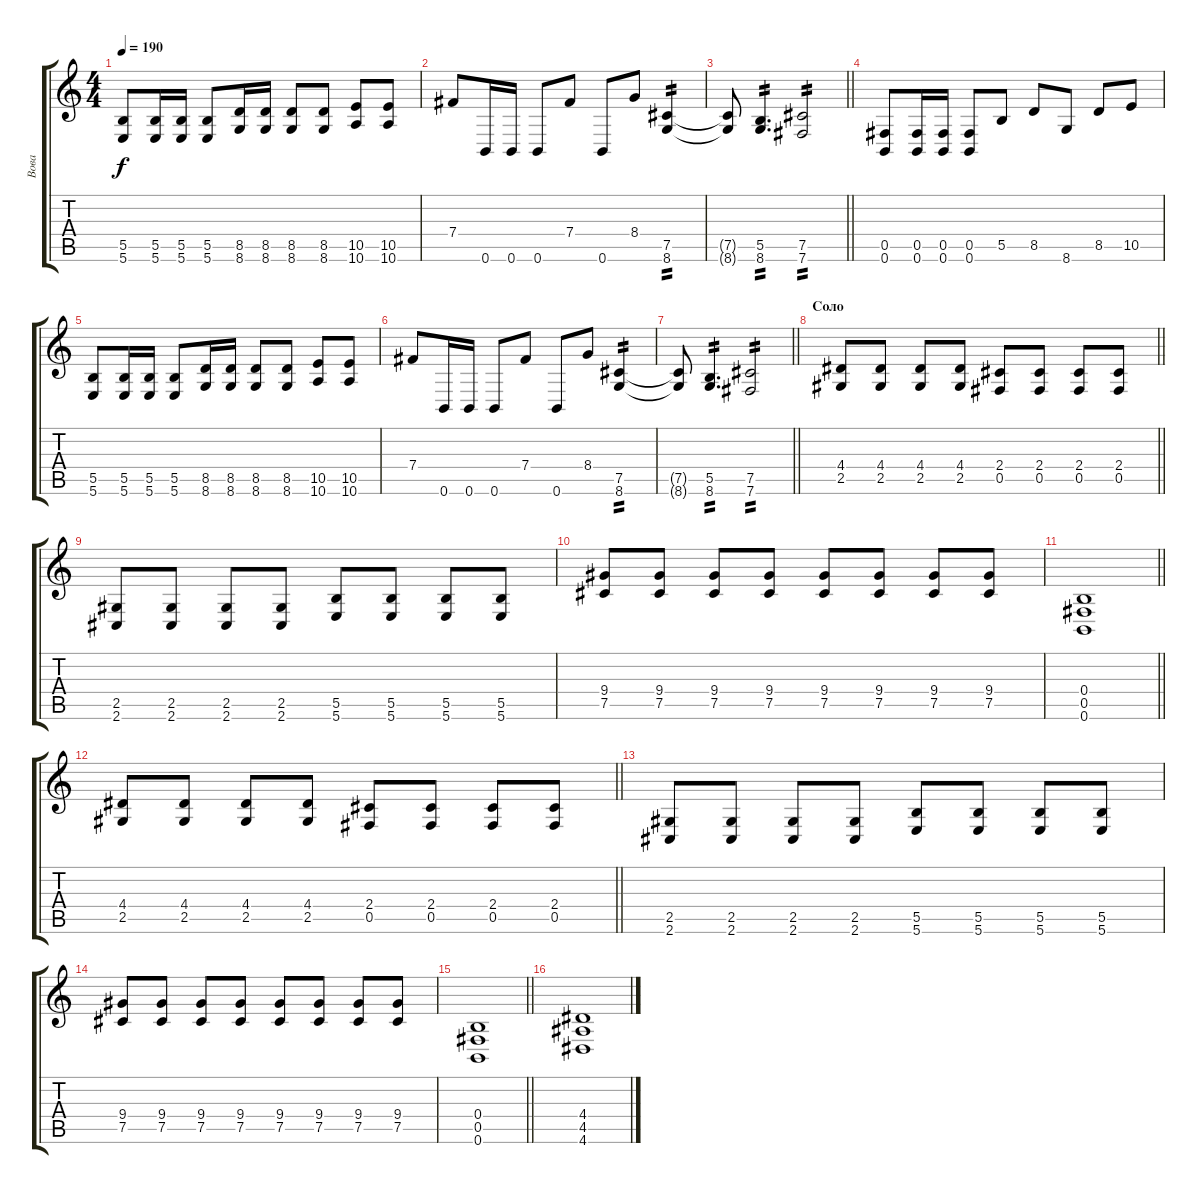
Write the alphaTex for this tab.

\track ("Вова" "Вова") {instrument distortionguitar}
\staff {score tabs}
\tuning (Db4 Ab3 E3 B2 Gb2 B1) {hide}
\ts (4 4)
\tempo 190
\clef g2
\ks c
(5.5 5.6).8{dy f} (5.5 5.6).16 (5.5 5.6).16 (5.5 5.6).8 (8.5 8.6).16 (8.5 8.6).16 (8.5 8.6).8 (8.5 8.6).8 (10.5 10.6).8 (10.5 10.6).8 |
7.4.8 0.6.16 0.6.16 0.6.8 7.4.8 0.6.8 8.4.8 (7.5 8.6).4{tp 2} |
\barLineRight lightlight
(7.5{t} 8.6{t}).8 (5.5 8.6).4{d tp 2} (7.5 7.6).2{tp 2} |
(0.5 0.6).8 (0.5 0.6).16 (0.5 0.6).16 (0.5 0.6).8 5.5.8 8.5.8 8.6.8 8.5.8 10.5.8 |
(5.5 5.6).8 (5.5 5.6).16 (5.5 5.6).16 (5.5 5.6).8 (8.5 8.6).16 (8.5 8.6).16 (8.5 8.6).8 (8.5 8.6).8 (10.5 10.6).8 (10.5 10.6).8 |
7.4.8 0.6.16 0.6.16 0.6.8 7.4.8 0.6.8 8.4.8 (7.5 8.6).4{tp 2} |
\barLineRight lightlight
(7.5{t} 8.6{t}).8 (5.5 8.6).4{d tp 2} (7.5 7.6).2{tp 2} |
\section ("" "Соло")
\barLineRight lightlight
(4.4 2.5).8 (4.4 2.5).8 (4.4 2.5).8 (4.4 2.5).8 (2.4 0.5).8 (2.4 0.5).8 (2.4 0.5).8 (2.4 0.5).8 |
(2.5 2.6).8 (2.5 2.6).8 (2.5 2.6).8 (2.5 2.6).8 (5.5 5.6).8 (5.5 5.6).8 (5.5 5.6).8 (5.5 5.6).8 |
(9.4 7.5).8 (9.4 7.5).8 (9.4 7.5).8 (9.4 7.5).8 (9.4 7.5).8 (9.4 7.5).8 (9.4 7.5).8 (9.4 7.5).8 |
\barLineRight lightlight
(0.4 0.5 0.6).1 |
\barLineRight lightlight
(4.4 2.5).8 (4.4 2.5).8 (4.4 2.5).8 (4.4 2.5).8 (2.4 0.5).8 (2.4 0.5).8 (2.4 0.5).8 (2.4 0.5).8 |
(2.5 2.6).8 (2.5 2.6).8 (2.5 2.6).8 (2.5 2.6).8 (5.5 5.6).8 (5.5 5.6).8 (5.5 5.6).8 (5.5 5.6).8 |
(9.4 7.5).8 (9.4 7.5).8 (9.4 7.5).8 (9.4 7.5).8 (9.4 7.5).8 (9.4 7.5).8 (9.4 7.5).8 (9.4 7.5).8 |
\barLineRight lightlight
(0.4 0.5 0.6).1 |
(4.4 4.5 4.6).1
